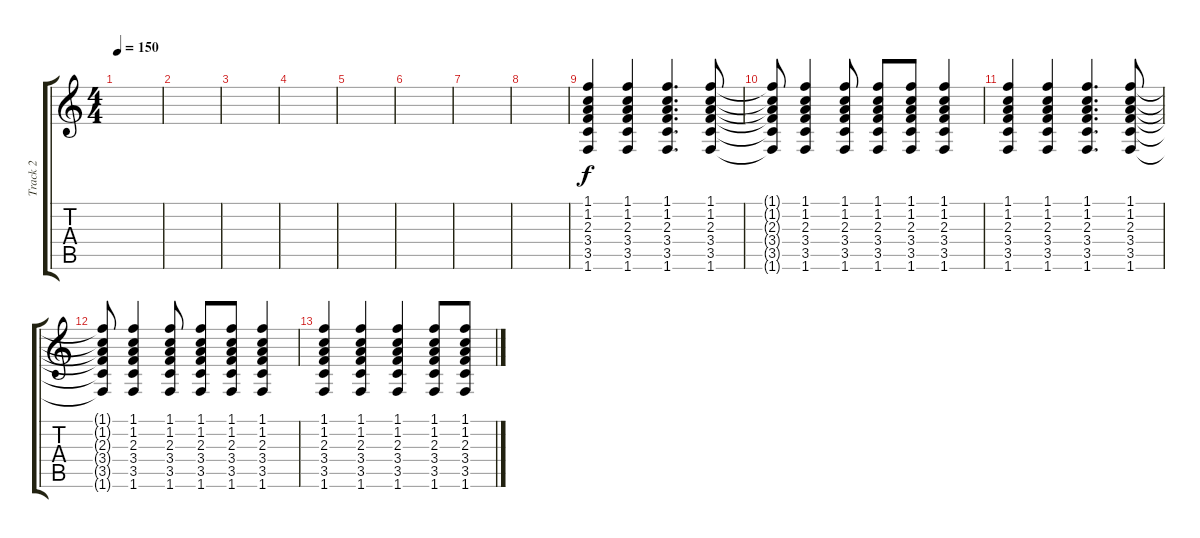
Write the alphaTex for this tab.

\track ("Track 2" "Track 2") {instrument acousticguitarsteel}
\staff {score tabs}
\tuning (E4 B3 G3 D3 A2 E2) {hide}
\ts (4 4)
\tempo 150
\clef g2
\ks c
|
|
|
|
|
|
|
|
(1.1 1.2 2.3 3.4 3.5 1.6).4 (1.1 1.2 2.3 3.4 3.5 1.6).4 (1.1 1.2 2.3 3.4 3.5 1.6).4{d} (1.1 1.2 2.3 3.4 3.5 1.6).8 |
(1.1{t} 1.2{t} 2.3{t} 3.4{t} 3.5{t} 1.6{t}).8 (1.1 1.2 2.3 3.4 3.5 1.6).4 (1.1 1.2 2.3 3.4 3.5 1.6).8 (1.1 1.2 2.3 3.4 3.5 1.6).8 (1.1 1.2 2.3 3.4 3.5 1.6).8 (1.1 1.2 2.3 3.4 3.5 1.6).4 |
(1.1 1.2 2.3 3.4 3.5 1.6).4 (1.1 1.2 2.3 3.4 3.5 1.6).4 (1.1 1.2 2.3 3.4 3.5 1.6).4{d} (1.1 1.2 2.3 3.4 3.5 1.6).8 |
(1.1{t} 1.2{t} 2.3{t} 3.4{t} 3.5{t} 1.6{t}).8 (1.1 1.2 2.3 3.4 3.5 1.6).4 (1.1 1.2 2.3 3.4 3.5 1.6).8 (1.1 1.2 2.3 3.4 3.5 1.6).8 (1.1 1.2 2.3 3.4 3.5 1.6).8 (1.1 1.2 2.3 3.4 3.5 1.6).4 |
(1.1 1.2 2.3 3.4 3.5 1.6).4 (1.1 1.2 2.3 3.4 3.5 1.6).4 (1.1 1.2 2.3 3.4 3.5 1.6).4 (1.1 1.2 2.3 3.4 3.5 1.6).8 (1.1 1.2 2.3 3.4 3.5 1.6).8
